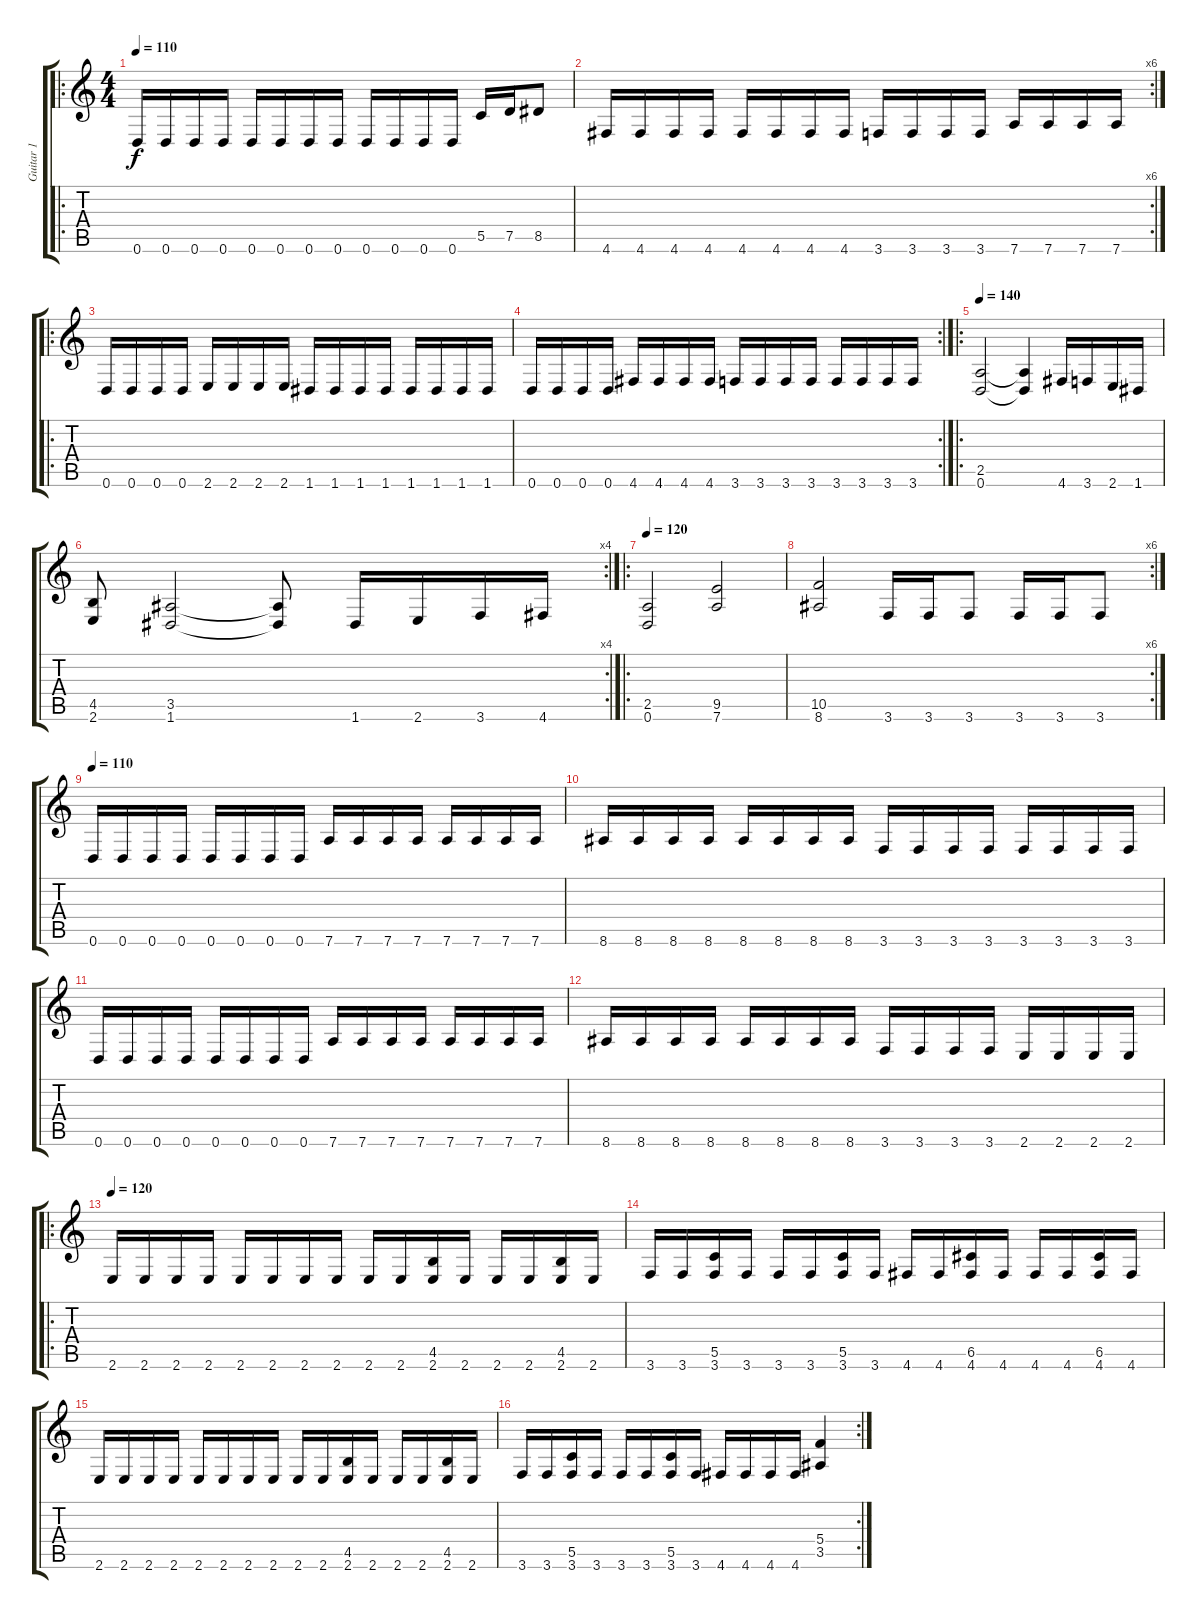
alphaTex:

\track ("Guitar 1" "Guitar 1") {instrument distortionguitar}
\staff {score tabs}
\tuning (D4 A3 F3 C3 G2 D2) {hide}
\ro
\ts (4 4)
\tempo 110
\clef g2
\ks c
0.6.16{dy f} 0.6.16 0.6.16 0.6.16 0.6.16 0.6.16 0.6.16 0.6.16 0.6.16 0.6.16 0.6.16 0.6.16 5.5.16 7.5.16 8.5.8 |
\rc 6
4.6.16 4.6.16 4.6.16 4.6.16 4.6.16 4.6.16 4.6.16 4.6.16 3.6.16 3.6.16 3.6.16 3.6.16 7.6.16 7.6.16 7.6.16 7.6.16 |
\ro
0.6.16 0.6.16 0.6.16 0.6.16 2.6.16 2.6.16 2.6.16 2.6.16 1.6.16 1.6.16 1.6.16 1.6.16 1.6.16 1.6.16 1.6.16 1.6.16 |
\rc 2
0.6.16 0.6.16 0.6.16 0.6.16 4.6.16 4.6.16 4.6.16 4.6.16 3.6.16 3.6.16 3.6.16 3.6.16 3.6.16 3.6.16 3.6.16 3.6.16 |
\ro
\tempo 140
(2.5 0.6).2 (2.5{t} 0.6{t}).4 4.6.16 3.6.16 2.6.16 1.6.16 |
\rc 4
(4.5 2.6).8 (3.5 1.6).2 (3.5{t} 1.6{t}).8 1.6.16 2.6.16 3.6.16 4.6.16 |
\ro
\tempo 120
(2.5 0.6).2 (9.5 7.6).2 |
\rc 6
(10.5 8.6).2 3.6.16 3.6.16 3.6.8 3.6.16 3.6.16 3.6.8 |
\tempo 110
0.6.16 0.6.16 0.6.16 0.6.16 0.6.16 0.6.16 0.6.16 0.6.16 7.6.16 7.6.16 7.6.16 7.6.16 7.6.16 7.6.16 7.6.16 7.6.16 |
8.6.16 8.6.16 8.6.16 8.6.16 8.6.16 8.6.16 8.6.16 8.6.16 3.6.16 3.6.16 3.6.16 3.6.16 3.6.16 3.6.16 3.6.16 3.6.16 |
0.6.16 0.6.16 0.6.16 0.6.16 0.6.16 0.6.16 0.6.16 0.6.16 7.6.16 7.6.16 7.6.16 7.6.16 7.6.16 7.6.16 7.6.16 7.6.16 |
8.6.16 8.6.16 8.6.16 8.6.16 8.6.16 8.6.16 8.6.16 8.6.16 3.6.16 3.6.16 3.6.16 3.6.16 2.6.16 2.6.16 2.6.16 2.6.16 |
\ro
\tempo 120
2.6.16 2.6.16 2.6.16 2.6.16 2.6.16 2.6.16 2.6.16 2.6.16 2.6.16 2.6.16 (4.5 2.6).16 2.6.16 2.6.16 2.6.16 (4.5 2.6).16 2.6.16 |
3.6.16 3.6.16 (5.5 3.6).16 3.6.16 3.6.16 3.6.16 (5.5 3.6).16 3.6.16 4.6.16 4.6.16 (6.5 4.6).16 4.6.16 4.6.16 4.6.16 (6.5 4.6).16 4.6.16 |
2.6.16 2.6.16 2.6.16 2.6.16 2.6.16 2.6.16 2.6.16 2.6.16 2.6.16 2.6.16 (4.5 2.6).16 2.6.16 2.6.16 2.6.16 (4.5 2.6).16 2.6.16 |
\rc 2
3.6.16 3.6.16 (5.5 3.6).16 3.6.16 3.6.16 3.6.16 (5.5 3.6).16 3.6.16 4.6.16 4.6.16 4.6.16 4.6.16 (5.4 3.5).4
